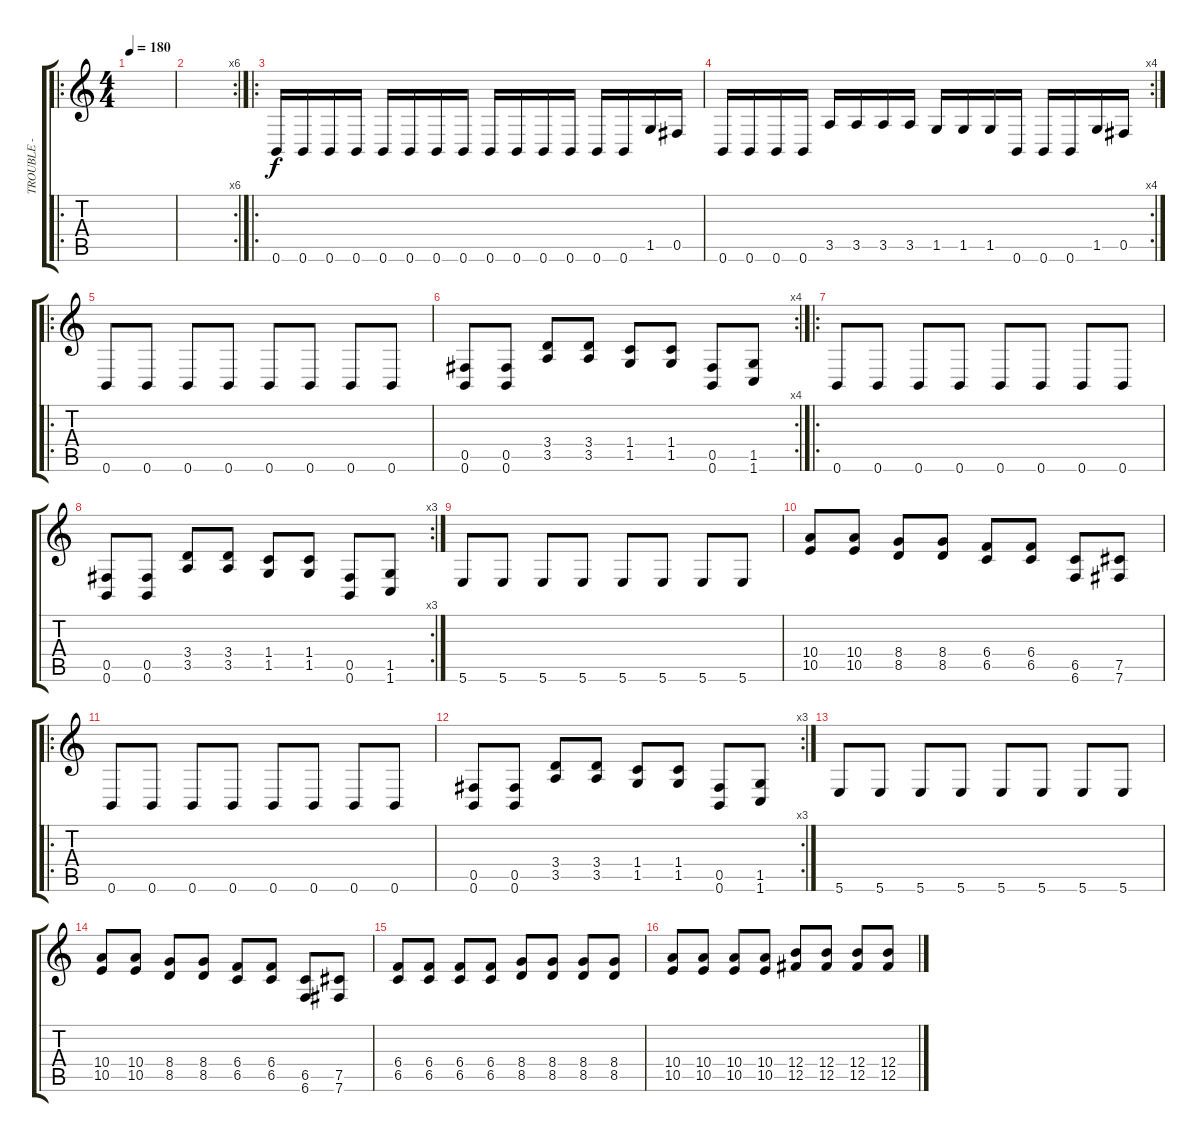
\track ("TROUBLE - D" "TROUBLE - ") {instrument electricbassfinger}
\staff {score tabs}
\tuning (Db4 Ab3 E3 B2 Gb2 B1) {hide}
\ro
\ts (4 4)
\tempo 180
\clef g2
\ks c
|
\rc 6
|
\ro
0.6.16 0.6.16 0.6.16 0.6.16 0.6.16 0.6.16 0.6.16 0.6.16 0.6.16 0.6.16 0.6.16 0.6.16 0.6.16 0.6.16 1.5.16 0.5.16 |
\rc 4
0.6.16 0.6.16 0.6.16 0.6.16 3.5.16 3.5.16 3.5.16 3.5.16 1.5.16 1.5.16 1.5.16 0.6.16 0.6.16 0.6.16 1.5.16 0.5.16 |
\ro
0.6.8{dy f} 0.6.8 0.6.8 0.6.8 0.6.8 0.6.8 0.6.8 0.6.8 |
\rc 4
(0.5 0.6).8 (0.5 0.6).8 (3.4 3.5).8 (3.4 3.5).8 (1.4 1.5).8 (1.4 1.5).8 (0.5 0.6).8 (1.5 1.6).8 |
\ro
0.6.8 0.6.8 0.6.8 0.6.8 0.6.8 0.6.8 0.6.8 0.6.8 |
\rc 3
(0.5 0.6).8 (0.5 0.6).8 (3.4 3.5).8 (3.4 3.5).8 (1.4 1.5).8 (1.4 1.5).8 (0.5 0.6).8 (1.5 1.6).8 |
5.6.8 5.6.8 5.6.8 5.6.8 5.6.8 5.6.8 5.6.8 5.6.8 |
(10.4 10.5).8 (10.4 10.5).8 (8.4 8.5).8 (8.4 8.5).8 (6.4 6.5).8 (6.4 6.5).8 (6.5 6.6).8 (7.5 7.6).8 |
\ro
0.6.8 0.6.8 0.6.8 0.6.8 0.6.8 0.6.8 0.6.8 0.6.8 |
\rc 3
(0.5 0.6).8 (0.5 0.6).8 (3.4 3.5).8 (3.4 3.5).8 (1.4 1.5).8 (1.4 1.5).8 (0.5 0.6).8 (1.5 1.6).8 |
5.6.8 5.6.8 5.6.8 5.6.8 5.6.8 5.6.8 5.6.8 5.6.8 |
(10.4 10.5).8 (10.4 10.5).8 (8.4 8.5).8 (8.4 8.5).8 (6.4 6.5).8 (6.4 6.5).8 (6.5 6.6).8 (7.5 7.6).8 |
(6.4 6.5).8 (6.4 6.5).8 (6.4 6.5).8 (6.4 6.5).8 (8.4 8.5).8 (8.4 8.5).8 (8.4 8.5).8 (8.4 8.5).8 |
(10.4 10.5).8 (10.4 10.5).8 (10.4 10.5).8 (10.4 10.5).8 (12.4 12.5).8 (12.4 12.5).8 (12.4 12.5).8 (12.4 12.5).8
